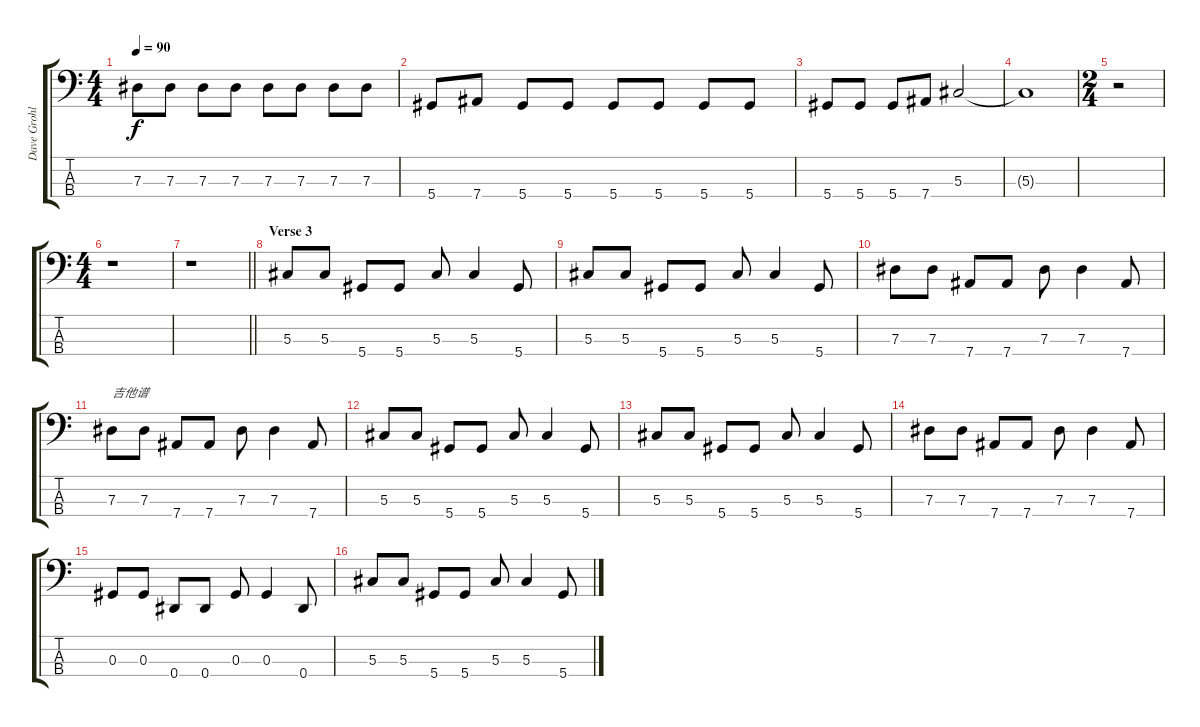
\track ("Dave Grohl" "Dave Grohl") {instrument electricbasspick}
\staff {score tabs}
\tuning (Gb2 Db2 Ab1 Eb1) {hide}
\ts (4 4)
\tempo 90
\clef f4
\ks c
7.3.8{dy f} 7.3.8 7.3.8 7.3.8 7.3.8 7.3.8 7.3.8 7.3.8 |
5.4.8 7.4.8 5.4.8 5.4.8 5.4.8 5.4.8 5.4.8 5.4.8 |
5.4.8 5.4.8 5.4.8 7.4.8 5.3.2 |
5.3{t}.1 |
\ts (2 4)
r.2 |
\ts (4 4)
r.1 |
\barLineRight lightlight
r.1 |
\section ("" "Verse 3")
5.3.8 5.3.8 5.4.8 5.4.8 5.3.8 5.3.4 5.4.8 |
5.3.8 5.3.8 5.4.8 5.4.8 5.3.8 5.3.4 5.4.8 |
7.3.8 7.3.8 7.4.8 7.4.8 7.3.8 7.3.4 7.4.8 |
7.3.8{txt "吉他谱"} 7.3.8 7.4.8 7.4.8 7.3.8 7.3.4 7.4.8 |
5.3.8 5.3.8 5.4.8 5.4.8 5.3.8 5.3.4 5.4.8 |
5.3.8 5.3.8 5.4.8 5.4.8 5.3.8 5.3.4 5.4.8 |
7.3.8 7.3.8 7.4.8 7.4.8 7.3.8 7.3.4 7.4.8 |
0.3.8 0.3.8 0.4.8 0.4.8 0.3.8 0.3.4 0.4.8 |
5.3.8 5.3.8 5.4.8 5.4.8 5.3.8 5.3.4 5.4.8
